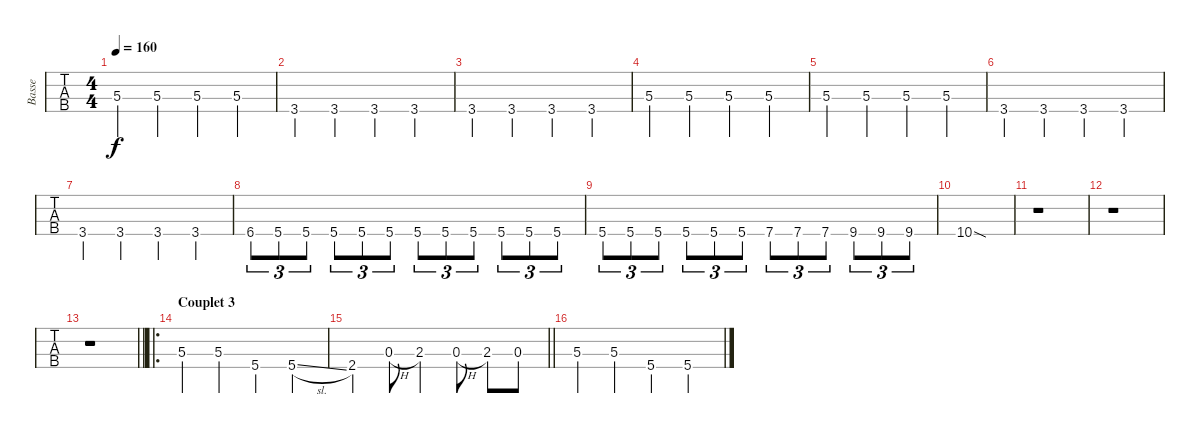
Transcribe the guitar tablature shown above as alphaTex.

\track ("Basse" "Basse") {instrument electricbassfinger}
\staff {tabs}
\tuning (G2 D2 A1 E1) {hide}
\ts (4 4)
\tempo 160
\clef f4
\ks c
5.3{st}.4{dy f} 5.3{st}.4 5.3{st}.4 5.3{st}.4 |
3.4{st}.4 3.4{st}.4 3.4{st}.4 3.4{st}.4 |
3.4{st}.4 3.4{st}.4 3.4{st}.4 3.4{st}.4 |
5.3{st}.4 5.3{st}.4 5.3{st}.4 5.3{st}.4 |
5.3{st}.4 5.3{st}.4 5.3{st}.4 5.3{st}.4 |
3.4{st}.4 3.4{st}.4 3.4{st}.4 3.4{st}.4 |
3.4{st}.4 3.4{st}.4 3.4{st}.4 3.4{st}.4 |
6.4.8{tu (3 2)} 5.4.8{tu (3 2)} 5.4.8{tu (3 2)} 5.4.8{tu (3 2)} 5.4.8{tu (3 2)} 5.4.8{tu (3 2)} 5.4.8{tu (3 2)} 5.4.8{tu (3 2)} 5.4.8{tu (3 2)} 5.4.8{tu (3 2)} 5.4.8{tu (3 2)} 5.4.8{tu (3 2)} |
5.4.8{tu (3 2)} 5.4.8{tu (3 2)} 5.4.8{tu (3 2)} 5.4.8{tu (3 2)} 5.4.8{tu (3 2)} 5.4.8{tu (3 2)} 7.4.8{tu (3 2)} 7.4.8{tu (3 2)} 7.4.8{tu (3 2)} 9.4.8{tu (3 2)} 9.4.8{tu (3 2)} 9.4.8{tu (3 2)} |
10.4{sod}.1 |
r.1 |
r.1 |
\barLineRight lightlight
r.1 |
\ro
\section ("" "Couplet 3")
5.3{st}.4 5.3{st}.4 5.4{st}.4 5.4{sl}.4 |
\barLineRight lightlight
2.4.4 0.3{h}.8 2.3.4 0.3{h}.8 2.3.8 0.3.8 |
5.3{st}.4 5.3{st}.4 5.4{st}.4 5.4{sl}.4
